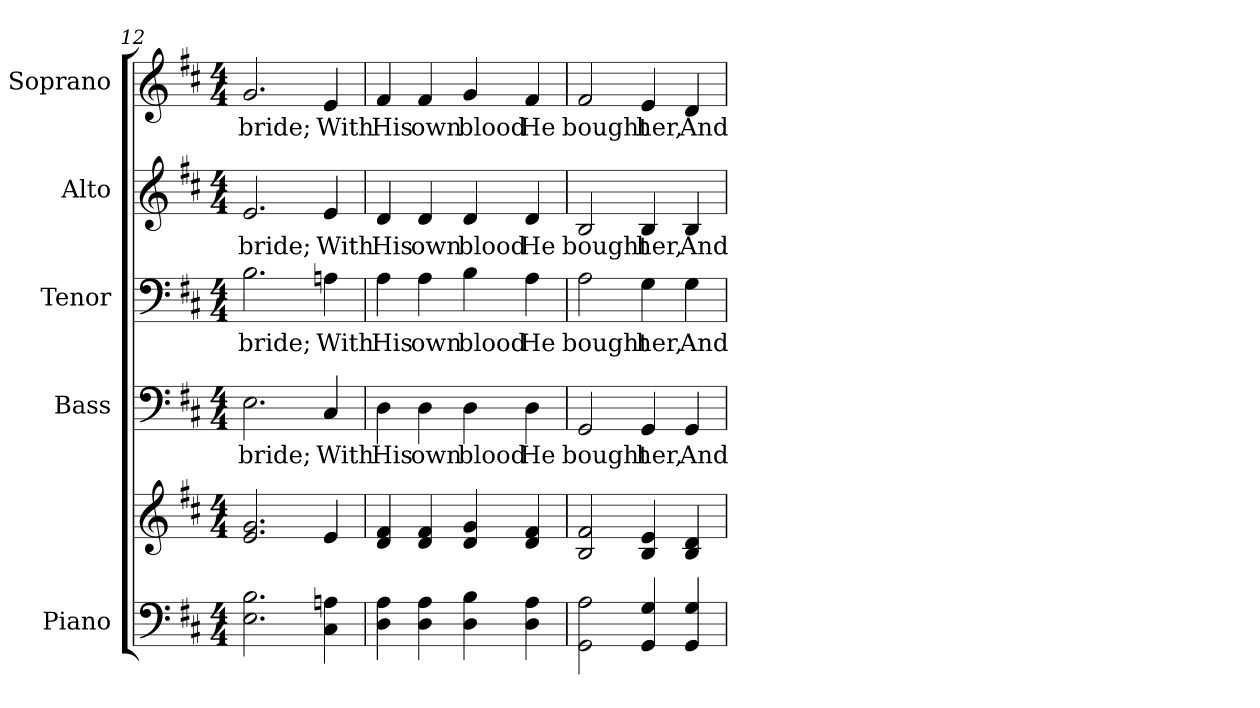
**kern	**kern	**kern	**text	**kern	**text	**kern	**text	**kern	**text
*part5	*part5	*part4	*part4	*part3	*part3	*part2	*part2	*part1	*part1
*staff6	*staff5	*staff4	*staff4	*staff3	*staff3	*staff2	*staff2	*staff1	*staff1
*I"Piano	*	*I"Bass	*	*I"Tenor	*	*I"Alto	*	*I"Soprano	*
*I'Pno.	*	*I'B.	*	*I'T.	*	*I'A.	*	*I'S.	*
*clefF4	*clefG2	*clefF4	*	*clefF4	*	*clefG2	*	*clefG2	*
*k[f#c#]	*k[f#c#]	*k[f#c#]	*	*k[f#c#]	*	*k[f#c#]	*	*k[f#c#]	*
*D:	*D:	*D:	*	*D:	*	*D:	*	*D:	*
*M4/4	*M4/4	*M4/4	*	*M4/4	*	*M4/4	*	*M4/4	*
=12	=12	=12	=12	=12	=12	=12	=12	=12	=12
!	!	!	!LO:LY:b:color=#000000	!	!	!	!	!	!
!	!	!	!	!	!LO:LY:b:color=#000000	!	!	!	!
!	!	!	!	!	!	!	!LO:LY:b:color=#000000	!	!
!	!	!	!	!	!	!	!	!	!LO:LY:b:color=#000000
2.Ei\ 2.Bi	2.ei/ 2.gi	2.Ei\	bride;	2.Bi\	bride;	2.ei/	bride;	2.gi/	bride;
!	!	!	!LO:LY:b:color=#000000	!	!	!	!	!	!
!	!	!	!	!	!LO:LY:b:color=#000000	!	!	!	!
!	!	!	!	!	!	!	!LO:LY:b:color=#000000	!	!
!	!	!	!	!	!	!	!	!	!LO:LY:b:color=#000000
4C#i\ 4Ani	4ei/	4C#i/	With	4Ani\	With	4ei/	With	4ei/	With
!!LO:PB:g=z
=13	=13	=13	=13	=13	=13	=13	=13	=13	=13
!	!	!	!LO:LY:b:color=#000000	!	!	!	!	!	!
!	!	!	!	!	!LO:LY:b:color=#000000	!	!	!	!
!	!	!	!	!	!	!	!LO:LY:b:color=#000000	!	!
!	!	!	!	!	!	!	!	!	!LO:LY:b:color=#000000
4Di\ 4Ai	4di/ 4f#i	4Di\	His	4Ai\	His	4di/	His	4f#i/	His
!	!	!	!LO:LY:b:color=#000000	!	!	!	!	!	!
!	!	!	!	!	!LO:LY:b:color=#000000	!	!	!	!
!	!	!	!	!	!	!	!LO:LY:b:color=#000000	!	!
!	!	!	!	!	!	!	!	!	!LO:LY:b:color=#000000
4Di\ 4Ai	4di/ 4f#i	4Di\	own	4Ai\	own	4di/	own	4f#i/	own
!	!	!	!LO:LY:b:color=#000000	!	!	!	!	!	!
!	!	!	!	!	!LO:LY:b:color=#000000	!	!	!	!
!	!	!	!	!	!	!	!LO:LY:b:color=#000000	!	!
!	!	!	!	!	!	!	!	!	!LO:LY:b:color=#000000
4Di\ 4Bi	4di/ 4gi	4Di\	blood	4Bi\	blood	4di/	blood	4gi/	blood
!	!	!	!LO:LY:b:color=#000000	!	!	!	!	!	!
!	!	!	!	!	!LO:LY:b:color=#000000	!	!	!	!
!	!	!	!	!	!	!	!LO:LY:b:color=#000000	!	!
!	!	!	!	!	!	!	!	!	!LO:LY:b:color=#000000
4Di\ 4Ai	4di/ 4f#i	4Di\	He	4Ai\	He	4di/	He	4f#i/	He
=14	=14	=14	=14	=14	=14	=14	=14	=14	=14
!	!	!	!LO:LY:b:color=#000000	!	!	!	!	!	!
!	!	!	!	!	!LO:LY:b:color=#000000	!	!	!	!
!	!	!	!	!	!	!	!LO:LY:b:color=#000000	!	!
!	!	!	!	!	!	!	!	!	!LO:LY:b:color=#000000
2GGi\ 2Ai	2Bi/ 2f#i	2GGi/	bought	2Ai\	bought	2Bi/	bought	2f#i/	bought
!	!	!	!LO:LY:b:color=#000000	!	!	!	!	!	!
!	!	!	!	!	!LO:LY:b:color=#000000	!	!	!	!
!	!	!	!	!	!	!	!LO:LY:b:color=#000000	!	!
!	!	!	!	!	!	!	!	!	!LO:LY:b:color=#000000
4GGi/ 4Gi	4Bi/ 4ei	4GGi/	her,	4Gi\	her,	4Bi/	her,	4ei/	her,
!	!	!	!LO:LY:b:color=#000000	!	!	!	!	!	!
!	!	!	!	!	!LO:LY:b:color=#000000	!	!	!	!
!	!	!	!	!	!	!	!LO:LY:b:color=#000000	!	!
!	!	!	!	!	!	!	!	!	!LO:LY:b:color=#000000
4GGi/ 4Gi	4Bi/ 4di	4GGi/	And	4Gi\	And	4Bi/	And	4di/	And
=	=	=	=	=	=	=	=	=	=
*-	*-	*-	*-	*-	*-	*-	*-	*-	*-
